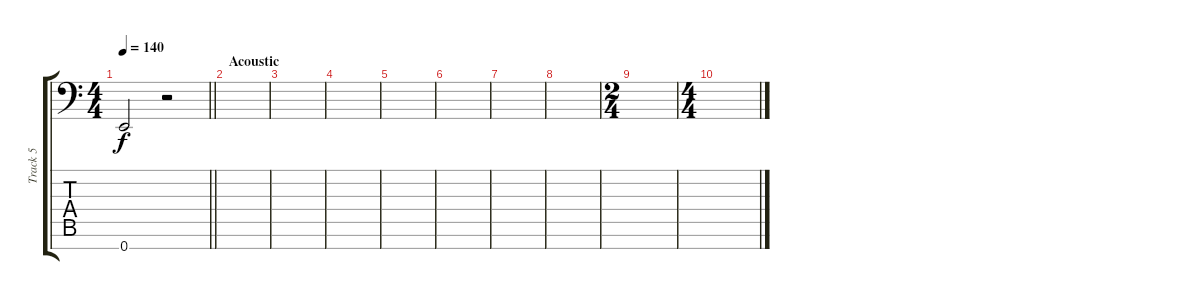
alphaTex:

\track ("Track 5" "Track 5") {instrument distortionguitar}
\staff {score tabs}
\tuning (B3 G3 D3 A2 E2 A1 E1) {hide}
\ts (4 4)
\tempo 140
\clef f4
\barLineRight lightlight
\ks c
0.7{t}.2{dy f} r.2 |
\section ("" "Acoustic")
|
|
|
|
|
|
|
\ts (2 4)
|
\ts (4 4)
